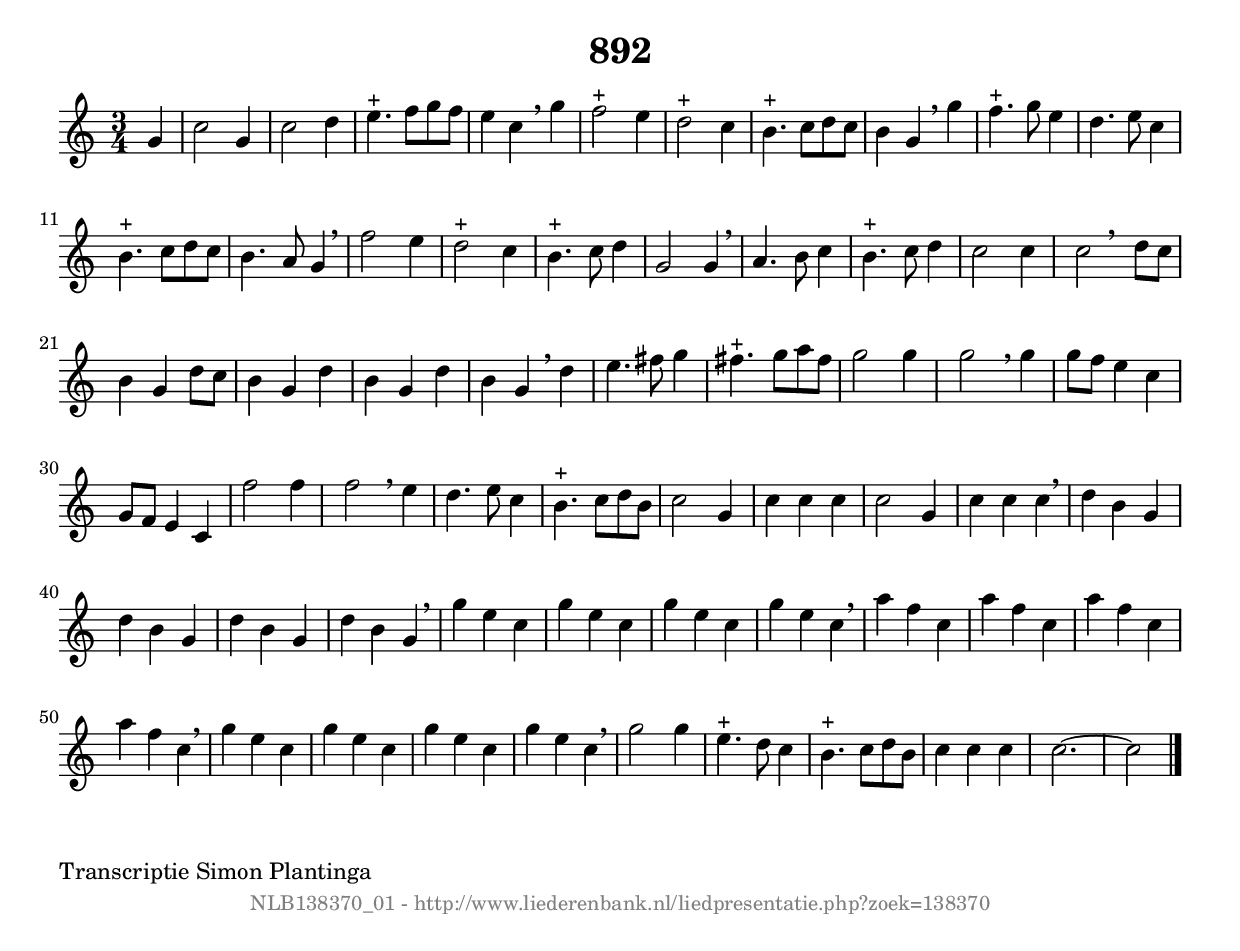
%
% produced by wce2krn 1.64 (7 June 2014)
%
\version"2.16"
#(append! paper-alist '(("long" . (cons (* 210 mm) (* 2000 mm)))))
#(set-default-paper-size "long")
sb = {\breathe}
mBreak = {\breathe }
bBreak = {\breathe }
x = {\once\override NoteHead #'style = #'cross }
gl=\glissando
itime={\override Staff.TimeSignature #'stencil = ##f }
ficta = {\once\set suggestAccidentals = ##t}
fine = {\once\override Score.RehearsalMark #'self-alignment-X = #1 \mark \markup {\italic{Fine}}}
dc = {\once\override Score.RehearsalMark #'self-alignment-X = #1 \mark \markup {\italic{D.C.}}}
dcf = {\once\override Score.RehearsalMark #'self-alignment-X = #1 \mark \markup {\italic{D.C. al Fine}}}
dcc = {\once\override Score.RehearsalMark #'self-alignment-X = #1 \mark \markup {\italic{D.C. al Coda}}}
ds = {\once\override Score.RehearsalMark #'self-alignment-X = #1 \mark \markup {\italic{D.S.}}}
dsf = {\once\override Score.RehearsalMark #'self-alignment-X = #1 \mark \markup {\italic{D.S. al Fine}}}
dsc = {\once\override Score.RehearsalMark #'self-alignment-X = #1 \mark \markup {\italic{D.S. al Coda}}}
pv = {\set Score.repeatCommands = #'((volta "1"))}
sv = {\set Score.repeatCommands = #'((volta "2"))}
tv = {\set Score.repeatCommands = #'((volta "3"))}
qv = {\set Score.repeatCommands = #'((volta "4"))}
xv = {\set Score.repeatCommands = #'((volta #f))}
\header{ tagline = ""
title = "892"
}
\score {{
\key c \major
\relative g'
{
\set melismaBusyProperties = #'()
\partial 32*8
\time 3/4
\tempo 4=120
\override Score.MetronomeMark #'transparent = ##t
\override Score.RehearsalMark #'break-visibility = #(vector #t #t #f)
g4 | c2 g4 | c2 d4 | e4.^"+" f8 g8 f8 | e4 c4 \sb g'4 | f2^"+" e4 | d2^"+" c4 | b4.^"+" c8 d8 c8 | b4 g4 \mBreak
g'4 | f4.^"+" g8 e4 | d4. e8 c4 | b4.^"+" c8 d8 c8 | b4. a8 g4 | \sb f'2 e4 | d2^"+" c4 | b4.^"+" c8 d4 | g,2 g4 | \sb a4. b8 c4 | b4.^"+" c8 d4 | c2 c4 | c2 \bar ":|:" \bBreak
d8 c8 | b4 g4 d'8 c8 | b4 g4 d'4 | b4 g4 d'4 | b4 g4 \sb d'4 | e4. fis8 g4 | fis4.^"+" g8 a8 fis8 | g2 g4 | g2 \mBreak
g4 | g8 f8 e4 c4 | g8 f8 e4 c4 | f'2 f4 | f2 \sb e4 | d4. e8 c4 | b4.^"+" c8 d8 b8 | c2 g4 | c4 c4 c4 | c2 g4 | c4 c4 c4 | \mBreak \bar "|"
d4 b4 g4 | d'4 b4 g4 | d'4 b4 g4 | d'4 b4 g4 | \sb g'4 e4 c4 | g'4 e4 c4 | g'4 e4 c4 | g'4 e4 c4 | \mBreak \bar "|"
a'4 f4 c4 | a'4 f4 c4 | a'4 f4 c4 | a'4 f4 c4 | \sb g'4 e4 c4 | g'4 e4 c4 | g'4 e4 c4 | g'4 e4 c4 | \mBreak \bar "|"
g'2 g4 | e4.^"+" d8 c4 | b4.^"+" c8 d8 b8 | c4 c4 c4 | c2.~ | c2 \bar "|."
 }}
 \midi { }
 \layout {
            indent = 0.0\cm
}
}
\markup { \wordwrap-string #" 
Transcriptie Simon Plantinga
"}
\markup { \vspace #0 } \markup { \with-color #grey \fill-line { \center-column { \smaller "NLB138370_01 - http://www.liederenbank.nl/liedpresentatie.php?zoek=138370" } } }
